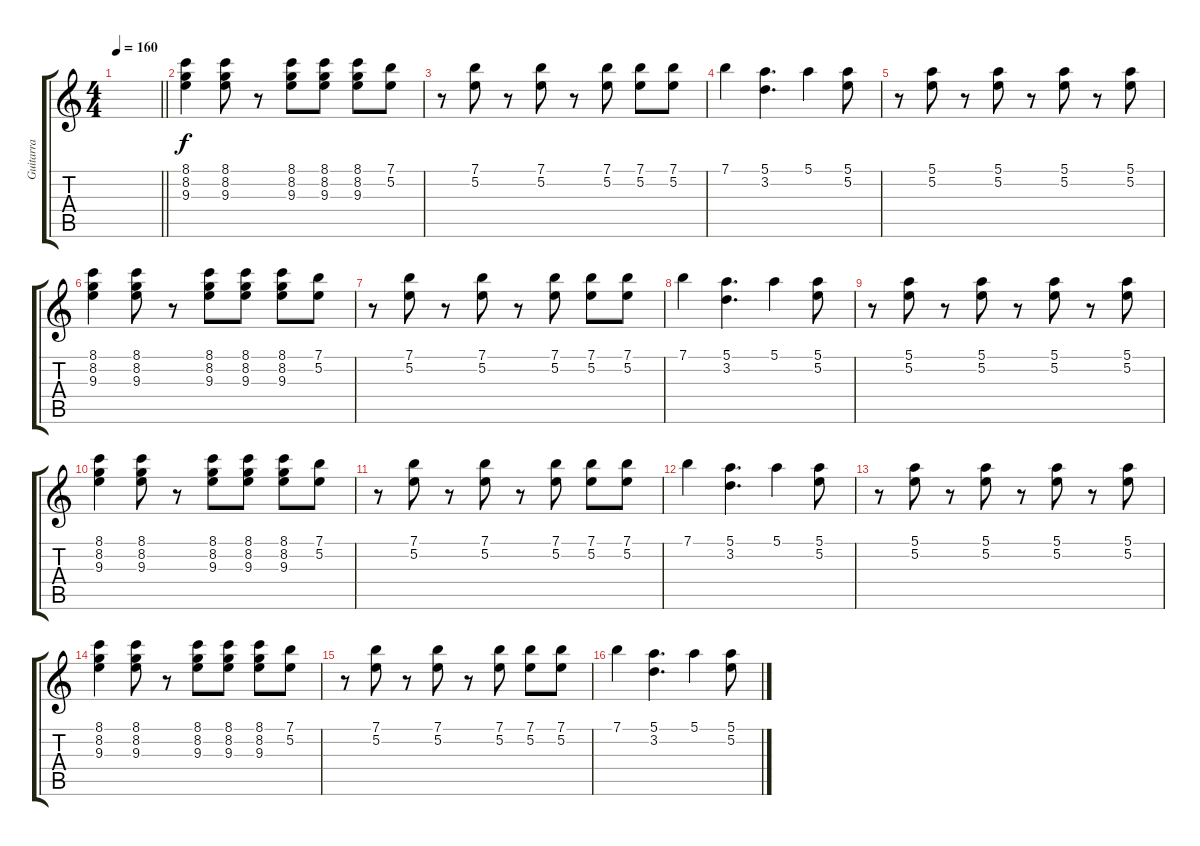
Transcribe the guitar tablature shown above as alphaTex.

\track ("Guitarra" "Guitarra") {instrument acousticguitarsteel}
\staff {score tabs}
\tuning (E4 B3 G3 D3 A2 E2) {hide}
\ts (4 4)
\tempo 160
\clef g2
\barLineRight lightlight
\ks c
|
(8.1 8.2 9.3).4{dy f} (8.1 8.2 9.3).8 r.8 (8.1 8.2 9.3).8 (8.1 8.2 9.3).8 (8.1 8.2 9.3).8 (7.1 5.2).8 |
r.8 (7.1 5.2).8 r.8 (7.1 5.2).8 r.8 (7.1 5.2).8 (7.1 5.2).8 (7.1 5.2).8 |
7.1.4 (5.1 3.2).4{d} 5.1.4 (5.1 5.2).8 |
r.8 (5.1 5.2).8 r.8 (5.1 5.2).8 r.8 (5.1 5.2).8 r.8 (5.1 5.2).8 |
(8.1 8.2 9.3).4 (8.1 8.2 9.3).8 r.8 (8.1 8.2 9.3).8 (8.1 8.2 9.3).8 (8.1 8.2 9.3).8 (7.1 5.2).8 |
r.8 (7.1 5.2).8 r.8 (7.1 5.2).8 r.8 (7.1 5.2).8 (7.1 5.2).8 (7.1 5.2).8 |
7.1.4 (5.1 3.2).4{d} 5.1.4 (5.1 5.2).8 |
r.8 (5.1 5.2).8 r.8 (5.1 5.2).8 r.8 (5.1 5.2).8 r.8 (5.1 5.2).8 |
(8.1 8.2 9.3).4 (8.1 8.2 9.3).8 r.8 (8.1 8.2 9.3).8 (8.1 8.2 9.3).8 (8.1 8.2 9.3).8 (7.1 5.2).8 |
r.8 (7.1 5.2).8 r.8 (7.1 5.2).8 r.8 (7.1 5.2).8 (7.1 5.2).8 (7.1 5.2).8 |
7.1.4 (5.1 3.2).4{d} 5.1.4 (5.1 5.2).8 |
r.8 (5.1 5.2).8 r.8 (5.1 5.2).8 r.8 (5.1 5.2).8 r.8 (5.1 5.2).8 |
(8.1 8.2 9.3).4 (8.1 8.2 9.3).8 r.8 (8.1 8.2 9.3).8 (8.1 8.2 9.3).8 (8.1 8.2 9.3).8 (7.1 5.2).8 |
r.8 (7.1 5.2).8 r.8 (7.1 5.2).8 r.8 (7.1 5.2).8 (7.1 5.2).8 (7.1 5.2).8 |
7.1.4 (5.1 3.2).4{d} 5.1.4 (5.1 5.2).8
